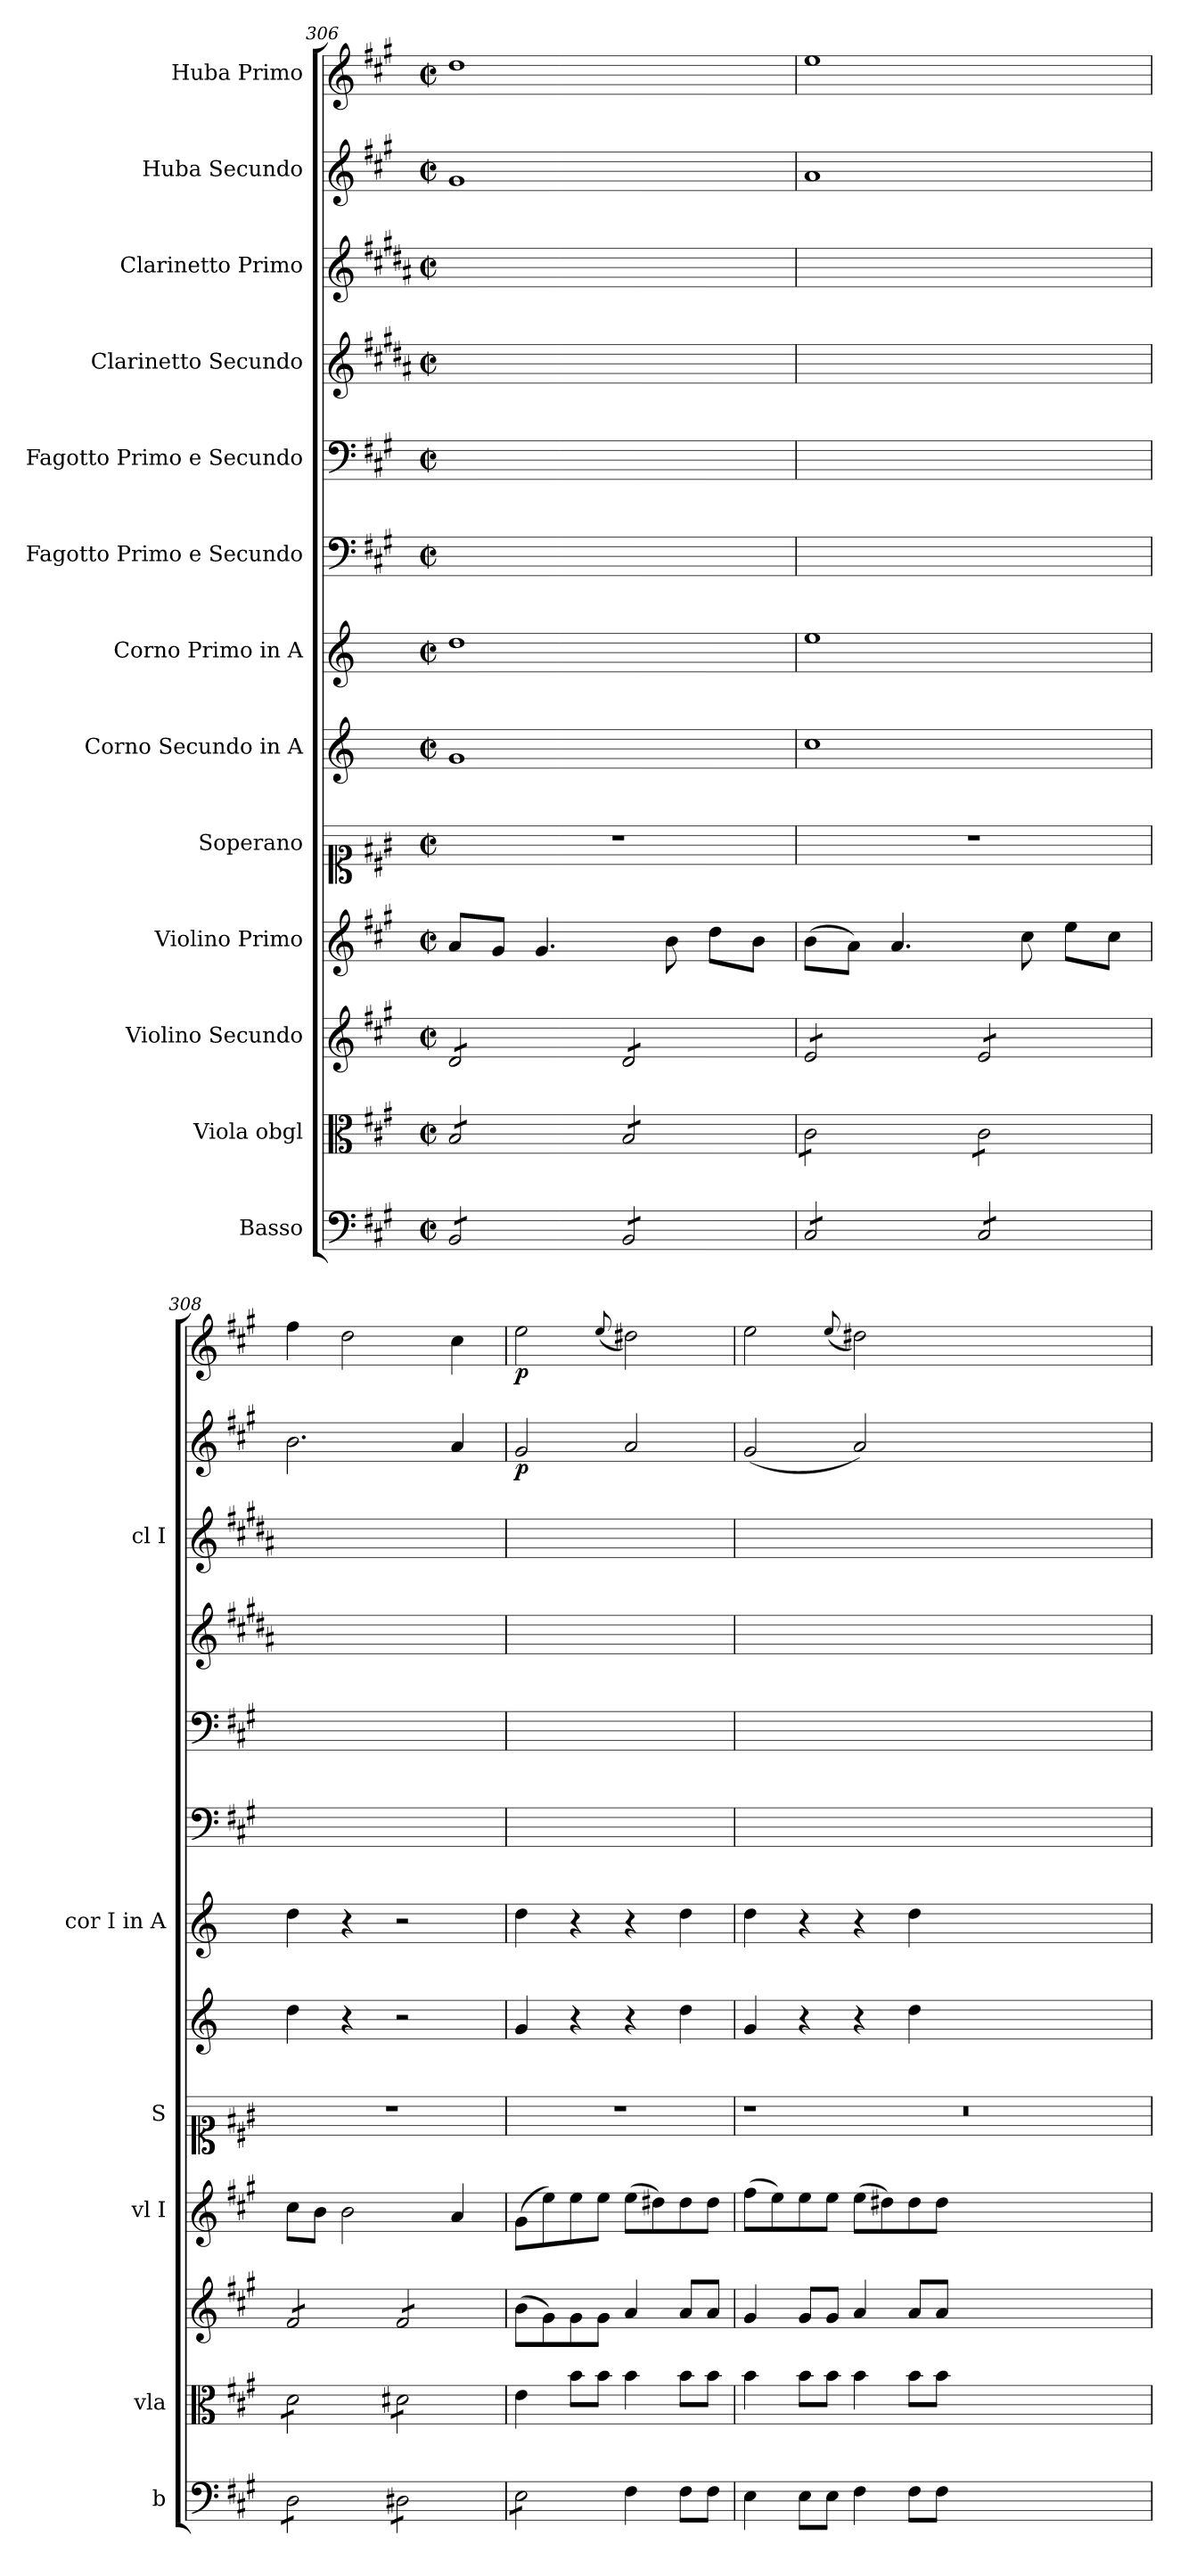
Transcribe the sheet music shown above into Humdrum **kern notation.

**kern	**kern	**kern	**kern	**kern	**kern	**kern	**kern	**kern	**kern	**kern	**kern	**dynam	**kern	**dynam
*part13	*part12	*part11	*part10	*part9	*part8	*part7	*part6	*part5	*part4	*part3	*part2	*part2	*part1	*part1
*staff13	*staff12	*staff11	*staff10	*staff9	*staff8	*staff7	*staff6	*staff5	*staff4	*staff3	*staff2	*staff2	*staff1	*staff1
*I"Basso	*I"Viola obgl	*I"Violino Secundo	*I"Violino Primo	*I"Soperano	*I"Corno Secundo in A	*I"Corno Primo in A	*I"Fagotto Primo e Secundo	*I"Fagotto Primo e Secundo	*I"Clarinetto Secundo	*I"Clarinetto Primo	*I"Huba Secundo	*	*I"Huba Primo	*
*I'b	*I'vla	*	*I'vl I	*I'S	*	*I'cor I in A	*	*	*	*I'cl I	*	*	*	*
*clefF4	*clefC3	*clefG2	*clefG2	*clefC1	*clefG2	*clefG2	*clefF4	*clefF4	*clefG2	*clefG2	*clefG2	*	*clefG2	*
*	*	*	*	*	*ITrd2c3	*ITrd2c3	*	*	*ITrd1c2	*ITrd1c2	*	*	*	*
*k[f#c#g#]	*k[f#c#g#]	*k[f#c#g#]	*k[f#c#g#]	*k[f#c#g#]	*k[f#c#g#]	*k[f#c#g#]	*k[f#c#g#]	*k[f#c#g#]	*k[f#c#g#]	*k[f#c#g#]	*k[f#c#g#]	*	*k[f#c#g#]	*
*M2/2	*M2/2	*M2/2	*M2/2	*M2/2	*M2/2	*M2/2	*M2/2	*M2/2	*M2/2	*M2/2	*M2/2	*	*M2/2	*
*met(c|)	*met(c|)	*met(c|)	*met(c|)	*met(c|)	*met(c|)	*met(c|)	*met(c|)	*met(c|)	*met(c|)	*met(c|)	*met(c|)	*	*met(c|)	*
=306	=306	=306	=306	=306	=306	=306	=306	=306	=306	=306	=306	=306	=306	=306
*tremolo	*	*	*	*	*	*	*	*	*	*	*	*	*	*
*	*tremolo	*	*	*	*	*	*	*	*	*	*	*	*	*
*	*	*tremolo	*	*	*	*	*	*	*	*	*	*	*	*
8BB/L	8B/L	8d/L	8a/L	1r	1e	1b	8BB/Lyy	8BB/Lyy	1ryy	1ryy	1g#	.	1dd	.
8BB/	8B/	8d/	8g#/J	.	.	.	8BB/yy	8BB/yy	.	.	.	.	.	.
8BB/	8B/	8d/	4.g#/	.	.	.	8BB/yy	8BB/yy	.	.	.	.	.	.
8BB/J	8B/J	8d/J	.	.	.	.	8BB/Jyy	8BB/Jyy	.	.	.	.	.	.
8BB/L	8B/L	8d/L	.	.	.	.	8BB/Lyy	8BB/Lyy	.	.	.	.	.	.
8BB/	8B/	8d/	8b\	.	.	.	8BB/yy	8BB/yy	.	.	.	.	.	.
8BB/	8B/	8d/	8dd\L	.	.	.	8BB/yy	8BB/yy	.	.	.	.	.	.
8BB/J	8B/J	8d/J	8b\J	.	.	.	8BB/Jyy	8BB/Jyy	.	.	.	.	.	.
=307	=307	=307	=307	=307	=307	=307	=307	=307	=307	=307	=307	=307	=307	=307
8C#/L	8c#\L	8e/L	(8b\L	1r	1a	1cc#	8C#/Lyy	8C#/Lyy	1ryy	1ryy	1a	.	1ee	.
8C#/	8c#\	8e/	8a\J)	.	.	.	8C#/yy	8C#/yy	.	.	.	.	.	.
8C#/	8c#\	8e/	4.a/	.	.	.	8C#/yy	8C#/yy	.	.	.	.	.	.
8C#/J	8c#\J	8e/J	.	.	.	.	8C#/Jyy	8C#/Jyy	.	.	.	.	.	.
8C#/L	8c#\L	8e/L	.	.	.	.	8C#/Lyy	8C#/Lyy	.	.	.	.	.	.
8C#/	8c#\	8e/	8cc#\	.	.	.	8C#/yy	8C#/yy	.	.	.	.	.	.
8C#/	8c#\	8e/	8ee\L	.	.	.	8C#/yy	8C#/yy	.	.	.	.	.	.
8C#/J	8c#\J	8e/J	8cc#\J	.	.	.	8C#/Jyy	8C#/Jyy	.	.	.	.	.	.
=308	=308	=308	=308	=308	=308	=308	=308	=308	=308	=308	=308	=308	=308	=308
8D\L	8d\L	8f#/L	8cc#\L	1r	4b\	4b\	8D\Lyy	8D\Lyy	1ryy	1ryy	2.b\	.	4ff#\	.
8D\	8d\	8f#/	8b\J	.	.	.	8D\yy	8D\yy	.	.	.	.	.	.
8D\	8d\	8f#/	2b\	.	4r	4r	8D\yy	8D\yy	.	.	.	.	2dd\	.
8D\J	8d\J	8f#/J	.	.	.	.	8D\Jyy	8D\Jyy	.	.	.	.	.	.
8D#X\L	8d#X\L	8f#/L	.	.	2r	2r	8D#X\Lyy	8D#X\Lyy	.	.	.	.	.	.
8D#X\	8d#X\	8f#/	.	.	.	.	8D#\yy	8D#\yy	.	.	.	.	.	.
8D#X\	8d#X\	8f#/	4a/	.	.	.	8D#\yy	8D#\yy	.	.	4a/	.	4cc#\	.
8D#X\J	8d#X\J	8f#/J	.	.	.	.	8D#\Jyy	8D#\Jyy	.	.	.	.	.	.
*	*	*Xtremolo	*	*	*	*	*	*	*	*	*	*	*	*
*	*Xtremolo	*	*	*	*	*	*	*	*	*	*	*	*	*
=309	=309	=309	=309	=309	=309	=309	=309	=309	=309	=309	=309	=309	=309	=309
8E\L	4e\	(8b\L	(8g#/L	1r	4e/	4b\	8E\Lyy	8E\Lyy	1ryy	1ryy	2g#/	p	2ee\	p
8E\	.	8g#\)	8ee\)	.	.	.	8E\yy	8E\yy	.	.	.	.	.	.
8E\	8b\L	8g#\	8ee\	.	4r	4r	8E\yy	8E\yy	.	.	.	.	.	.
8E\J	8b\J	8g#\J	8ee\J	.	.	.	8E\Jyy	8E\Jyy	.	.	.	.	.	.
*Xtremolo	*	*	*	*	*	*	*	*	*	*	*	*	*	*
.	.	.	.	.	.	.	.	.	.	.	.	.	(<8qqee/	.
4F#\	4b\	4a/	(8ee\L	.	4r	4r	4F#\yy	4F#\yy	.	.	2a/	.	2dd#X\)	.
.	.	.	8dd#X\)	.	.	.	.	.	.	.	.	.	.	.
8F#\L	8b\L	8a/L	8dd#\	.	4b\	4b\	8F#\Lyy	8F#\Lyy	.	.	.	.	.	.
8F#\J	8b\J	8a/J	8dd#\J	.	.	.	8F#\Jyy	8F#\Jyy	.	.	.	.	.	.
=310	=310	=310	=310	=310	=310	=310	=310	=310	=310	=310	=310	=310	=310	=310
4E\	4b\	4g#/	(8ff#\L	1r	4e/	4b\	4E\yy	4E\yy	1ryy	1ryy	(2g#/	.	2ee\	.
.	.	.	8ee\)	.	.	.	.	.	.	.	.	.	.	.
8E\L	8b\L	8g#/L	8ee\	.	4r	4r	8E\Lyy	8E\Lyy	.	.	.	.	.	.
8E\J	8b\J	8g#/J	8ee\J	.	.	.	8E\Jyy	8E\Jyy	.	.	.	.	.	.
.	.	.	.	.	.	.	.	.	.	.	.	.	(<8qqee/	.
4F#\	4b\	4a/	(8ee\L	.	4r	4r	4F#\yy	4F#\yy	.	.	2a/)	.	2dd#X\)	.
.	.	.	8dd#X\)	.	.	.	.	.	.	.	.	.	.	.
8F#\L	8b\L	8a/L	8dd#\	.	4b\	4b\	8F#\Lyy	8F#\Lyy	.	.	.	.	.	.
8F#\J	8b\J	8a/J	8dd#\J	.	.	.	8F#\Jyy	8F#\Jyy	.	.	.	.	.	.
0.ryy	0.ryy	0.ryy	0.ryy	0.r	0.ryy	0.ryy	0.ryy	0.ryy	0.ryy	0.ryy	0.ryy	.	0.ryy	.
=	=	=	=	=	=	=	=	=	=	=	=	=	=	=
*-	*-	*-	*-	*-	*-	*-	*-	*-	*-	*-	*-	*-	*-	*-
